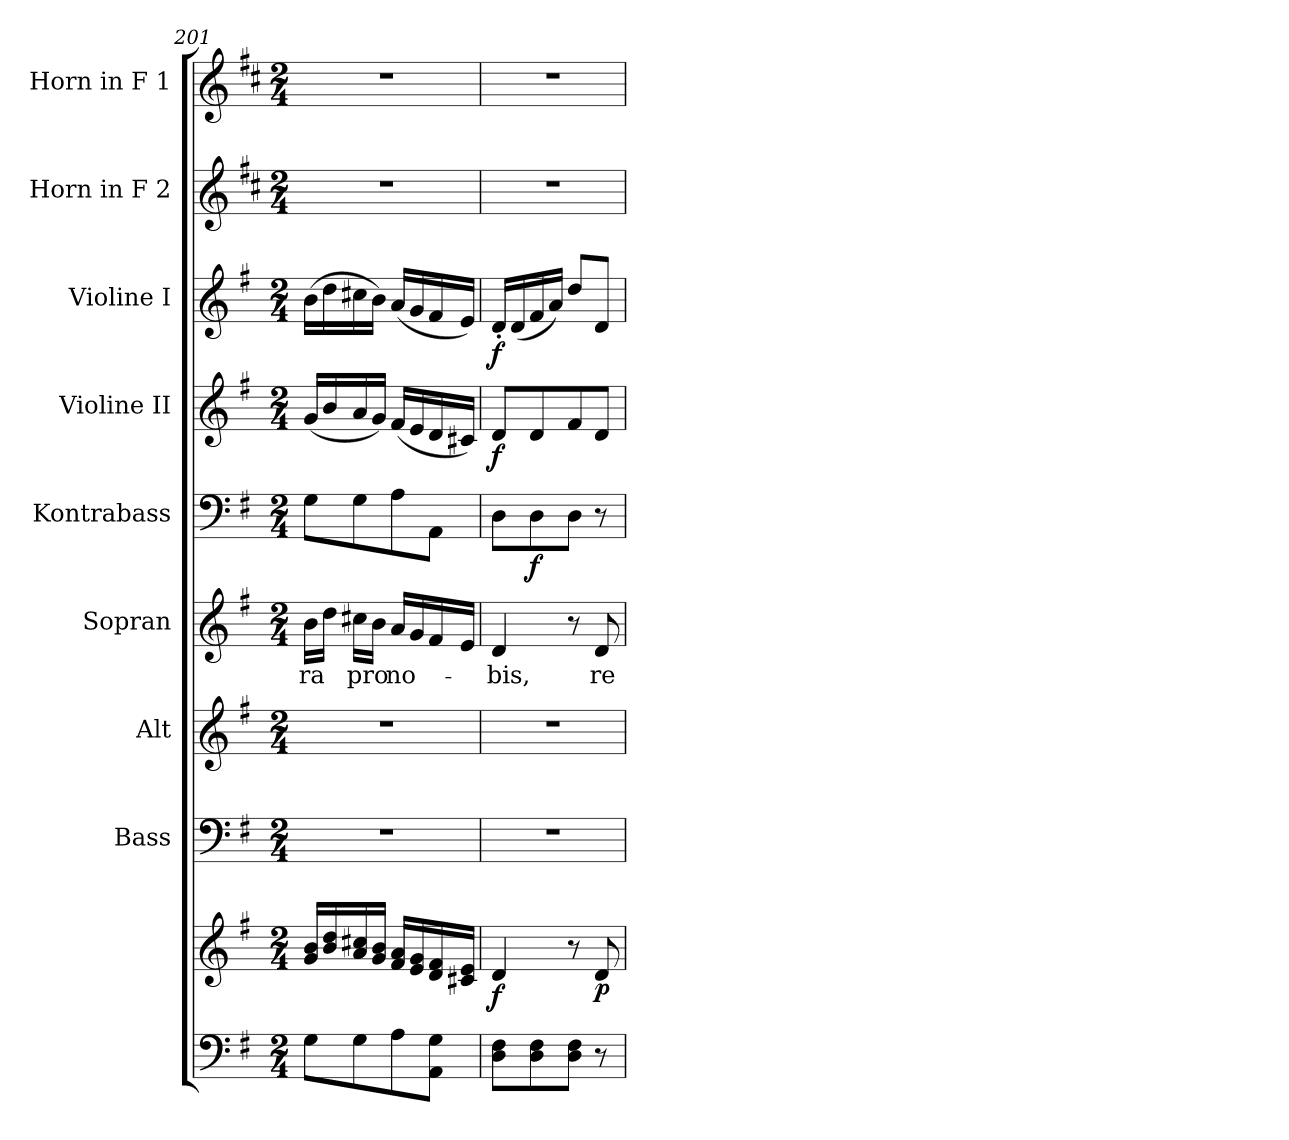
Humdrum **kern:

**kern	**kern	**dynam	**kern	**kern	**kern	**text	**kern	**dynam	**kern	**dynam	**kern	**dynam	**kern	**kern
*part9	*part9	*part9	*part8	*part7	*part6	*part6	*part5	*part5	*part4	*part4	*part3	*part3	*part2	*part1
*staff10	*staff9	*staff9/10	*staff8	*staff7	*staff6	*staff6	*staff5	*staff5	*staff4	*staff4	*staff3	*staff3	*staff2	*staff1
*	*	*	*I"Bass	*I"Alt	*I"Sopran	*	*I"Kontrabass	*	*I"Violine II	*	*I"Violine I	*	*I"Horn in F 2	*I"Horn in F 1
*	*	*	*I'B.	*I'A.	*I'S.	*	*I'Kb.	*	*I'Vl. II	*	*I'Vl. I	*	*I'Hrn. 2	*I'Hrn. 1
*clefF4	*clefG2	*	*clefF4	*clefG2	*clefG2	*	*clefF4	*	*clefG2	*	*clefG2	*	*clefG2	*clefG2
*	*	*	*	*	*	*	*ITrd7c12	*	*	*	*	*	*ITrd4c7	*ITrd4c7
*k[f#]	*k[f#]	*	*k[f#]	*k[f#]	*k[f#]	*	*k[f#]	*	*k[f#]	*	*k[f#]	*	*k[f#]	*k[f#]
*G:	*G:	*	*G:	*G:	*G:	*	*G:	*	*G:	*	*G:	*	*G:	*G:
*M2/4	*M2/4	*	*M2/4	*M2/4	*M2/4	*	*M2/4	*	*M2/4	*	*M2/4	*	*M2/4	*M2/4
=201	=201	=201	=201	=201	=201	=201	=201	=201	=201	=201	=201	=201	=201	=201
!	!	!	!	!	!	!LO:LY:b	!	!	!	!	!	!	!	!
8G\L	16g/ 16b/LL	.	2r	2r	16b\LL	-ra	8GG\L	.	(<16g/LL	.	(>16b\LL	.	2r	2r
.	16b/ 16dd/	.	.	.	16dd\JJ	.	.	.	16b/	.	16dd\	.	.	.
!	!	!	!	!	!	!LO:LY:b	!	!	!	!	!	!	!	!
8G\	16a/ 16cc#X/	.	.	.	16cc#X\LL	pro	8GG\	.	16a/	.	16cc#X\	.	.	.
.	16g/ 16b/JJ	.	.	.	16b\JJ	.	.	.	16g/JJ)	.	16b\JJ)	.	.	.
!	!	!	!	!	!	!LO:LY:b	!	!	!	!	!	!	!	!
8A\	16f#/ 16a/LL	.	.	.	16a/LL	no-	8AA\	.	(<16f#/LL	.	(<16a/LL	.	.	.
.	16e/ 16g/	.	.	.	16g/	.	.	.	16e/	.	16g/	.	.	.
8AA\ 8G\J	16d/ 16f#/	.	.	.	16f#/	.	8AAA\J	.	16d/	.	16f#/	.	.	.
.	16c#X/ 16e/JJ	.	.	.	16e/JJ	.	.	.	16c#X/JJ)	.	16e/JJ)	.	.	.
=202	=202	=202	=202	=202	=202	=202	=202	=202	=202	=202	=202	=202	=202	=202
!	!	!LO:DY:b	!	!	!	!LO:LY:b	!	!	!	!LO:DY:b	!	!LO:DY:b	!	!
8D\ 8F#\L	4d/	f	2r	2r	4d/	-bis,	8DD\L	.	8d/L	f	16d'</LL	f	2r	2r
.	.	.	.	.	.	.	.	.	.	.	(<16d/	.	.	.
!	!	!	!	!	!	!	!	!LO:DY:b	!	!	!	!	!	!
8D\ 8F#\	.	.	.	.	.	.	8DD\	f	8d/	.	16f#/	.	.	.
.	.	.	.	.	.	.	.	.	.	.	16a/JJ)	.	.	.
8D\ 8F#\J	8r	.	.	.	8r	.	8DD\J	.	8f#/	.	8dd/L	.	.	.
!	!	!LO:DY:b	!	!	!	!LO:LY:b	!	!	!	!	!	!	!	!
8r	8d/	p	.	.	8d/	re-	8r	.	8d/J	.	8d/J	.	.	.
=	=	=	=	=	=	=	=	=	=	=	=	=	=	=
*-	*-	*-	*-	*-	*-	*-	*-	*-	*-	*-	*-	*-	*-	*-
